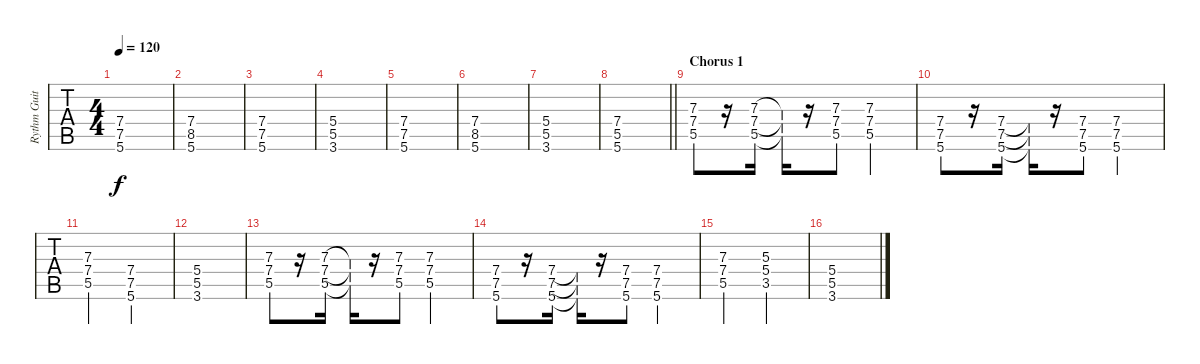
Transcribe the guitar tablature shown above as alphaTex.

\track ("Rythm Guitar (Enrik Garcìa)" "Rythm Guit") {instrument distortionguitar}
\staff {tabs}
\tuning (Eb4 Bb3 Gb3 Db3 Ab2 Eb2) {hide}
\ts (4 4)
\tempo 120
\clef g2
\ks c
(7.4 7.5 5.6).1{dy f} |
(7.4 8.5 5.6).1 |
(7.4 7.5 5.6).1 |
(5.4 5.5 3.6).1 |
(7.4 7.5 5.6).1 |
(7.4 8.5 5.6).1 |
(5.4 5.5 3.6).1 |
\barLineRight lightlight
(7.4 5.5 5.6).1 |
\section ("" "Chorus 1")
(7.3 7.4 5.5).8 r.16 (7.3 7.4 5.5).16 (7.3{t} 7.4{t} 5.5{t}).16 r.16 (7.3 7.4 5.5).8 (7.3 7.4 5.5).2 |
(7.4 7.5 5.6).8 r.16 (7.4 7.5 5.6).16 (7.4{t} 7.5{t} 5.6{t}).16 r.16 (7.4 7.5 5.6).8 (7.4 7.5 5.6).2 |
(7.3 7.4 5.5).2 (7.4 7.5 5.6).2 |
(5.4 5.5 3.6).1 |
(7.3 7.4 5.5).8 r.16 (7.3 7.4 5.5).16 (7.3{t} 7.4{t} 5.5{t}).16 r.16 (7.3 7.4 5.5).8 (7.3 7.4 5.5).2 |
(7.4 7.5 5.6).8 r.16 (7.4 7.5 5.6).16 (7.4{t} 7.5{t} 5.6{t}).16 r.16 (7.4 7.5 5.6).8 (7.4 7.5 5.6).2 |
(7.3 7.4 5.5).2 (5.3 5.4 3.5).2 |
(5.4 5.5 3.6).1
